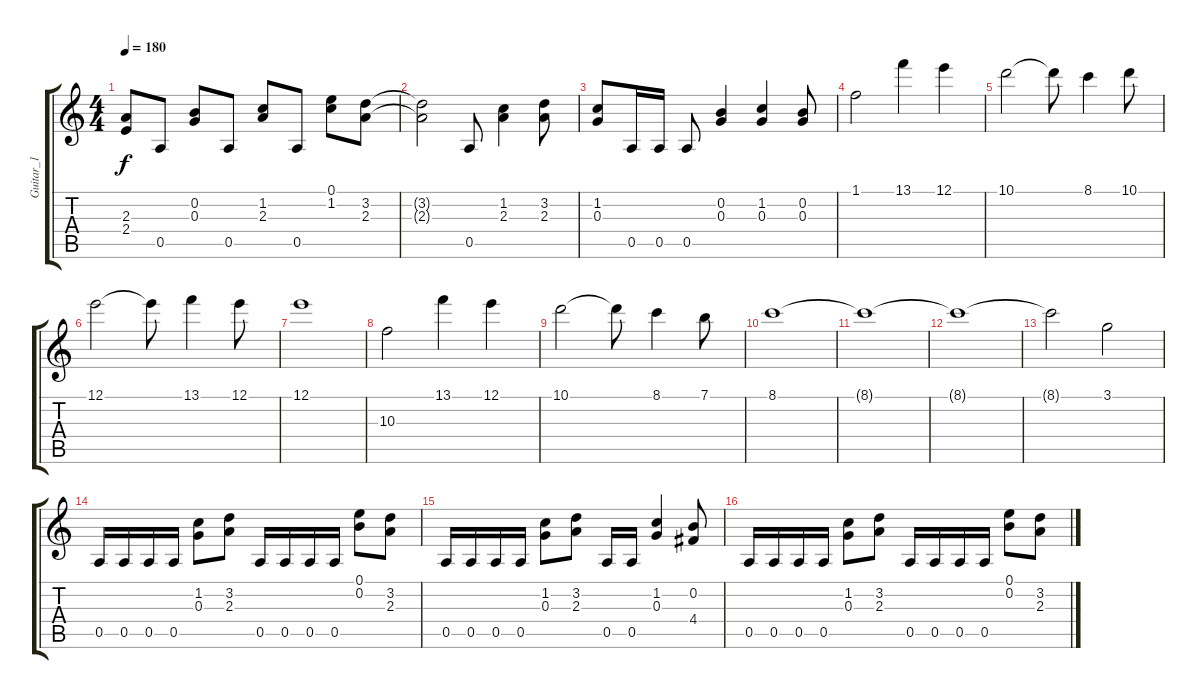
\track ("Guitar_1" "Guitar_1") {instrument distortionguitar}
\staff {score tabs}
\tuning (E4 B3 G3 D3 A2 E2) {hide}
\ts (4 4)
\tempo 180
\clef g2
\ks c
(2.3{t} 2.4{t}).8{dy f} 0.5.8 (0.2 0.3).8 0.5.8 (1.2 2.3).8 0.5.8 (0.1 1.2).8 (3.2 2.3).8 |
(3.2{t} 2.3{t}).2 0.5.8 (1.2 2.3).4 (3.2 2.3).8 |
(1.2 0.3).8 0.5.16 0.5.16 0.5.8 (0.2 0.3).4 (1.2 0.3).4 (0.2 0.3).8 |
1.1.2 13.1.4 12.1.4 |
10.1.2 10.1{t}.8 8.1.4 10.1.8 |
12.1.2 12.1{t}.8 13.1.4 12.1.8 |
12.1.1 |
10.3.2 13.1.4 12.1.4 |
10.1.2 10.1{t}.8 8.1.4 7.1.8 |
8.1.1 |
8.1{t}.1 |
8.1{t}.1 |
8.1{t}.2 3.1.2 |
0.5.16 0.5.16 0.5.16 0.5.16 (1.2 0.3).8 (3.2 2.3).8 0.5.16 0.5.16 0.5.16 0.5.16 (0.1 0.2).8 (3.2 2.3).8 |
0.5.16 0.5.16 0.5.16 0.5.16 (1.2 0.3).8 (3.2 2.3).8 0.5.16 0.5.16 (1.2 0.3).4 (0.2 4.4).8 |
0.5.16 0.5.16 0.5.16 0.5.16 (1.2 0.3).8 (3.2 2.3).8 0.5.16 0.5.16 0.5.16 0.5.16 (0.1 0.2).8 (3.2 2.3).8
